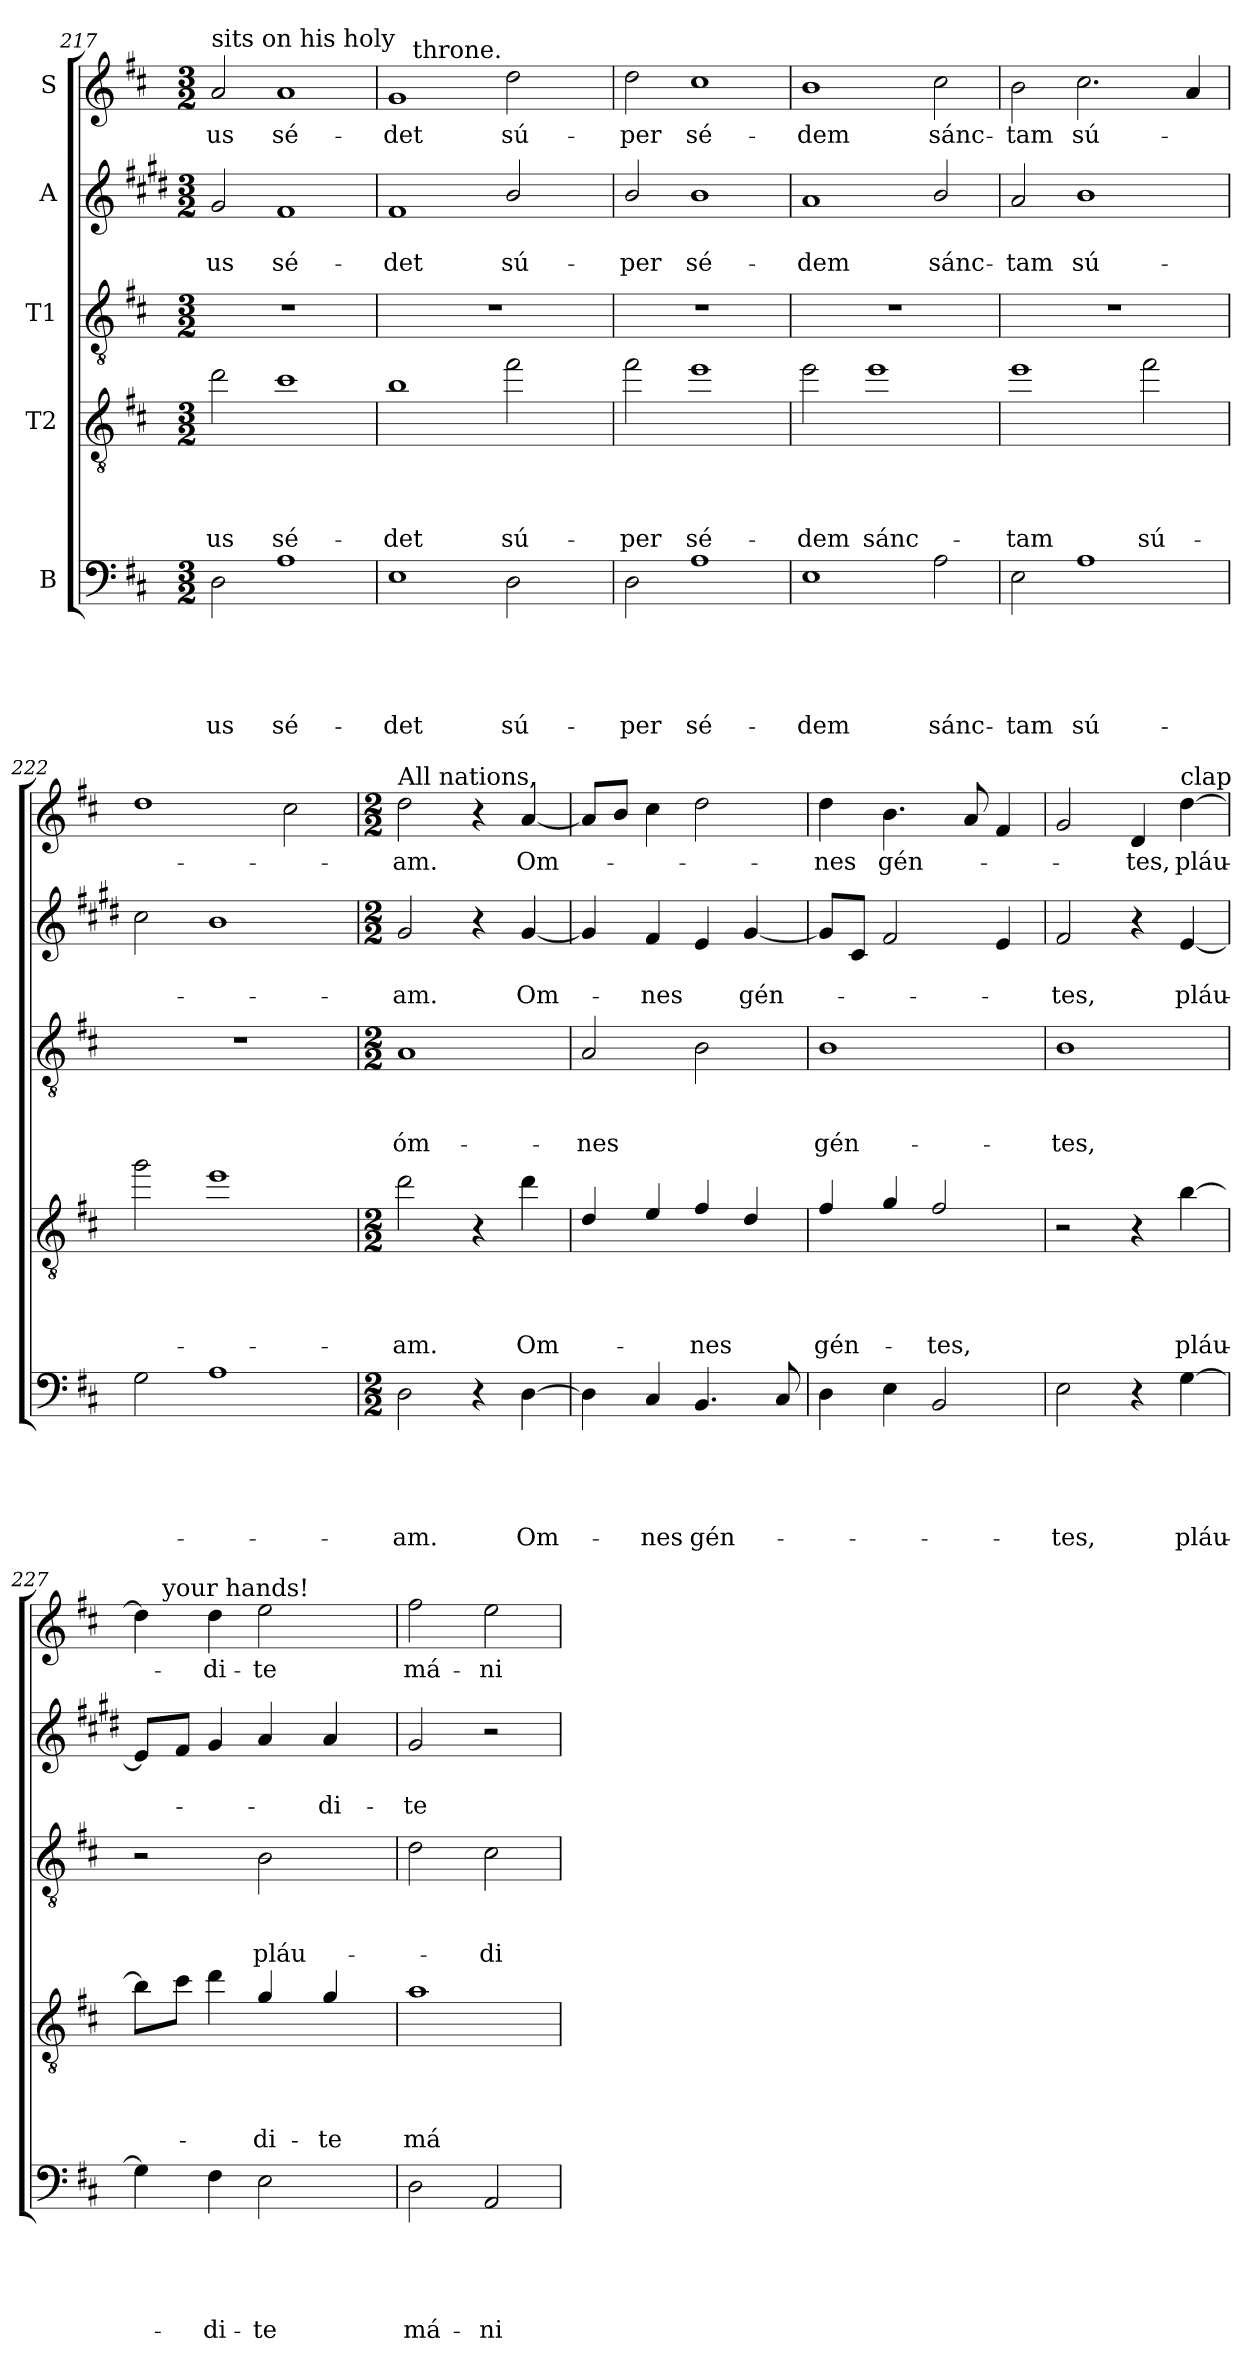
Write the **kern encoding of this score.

**kern	**text	**text	**text	**text	**text	**kern	**text	**text	**text	**text	**kern	**text	**text	**text	**kern	**text	**text	**kern	**text
*part5	*part5	*part5	*part5	*part5	*part5	*part4	*part4	*part4	*part4	*part4	*part3	*part3	*part3	*part3	*part2	*part2	*part2	*part1	*part1
*staff5	*staff5	*staff5	*staff5	*staff5	*staff5	*staff4	*staff4	*staff4	*staff4	*staff4	*staff3	*staff3	*staff3	*staff3	*staff2	*staff2	*staff2	*staff1	*staff1
*I"B	*	*	*	*	*	*I"T2	*	*	*	*	*I"T1	*	*	*	*I"A	*	*	*I"S	*
*clefF4	*	*	*	*	*	*clefGv2	*	*	*	*	*clefGv2	*	*	*	*clefG2	*	*	*clefG2	*
*	*	*	*	*	*	*ITrd8c14	*	*	*	*	*	*	*	*	*ITrd1c2	*	*	*	*
*k[f#c#]	*	*	*	*	*	*k[f#c#]	*	*	*	*	*k[f#c#]	*	*	*	*k[f#c#]	*	*	*k[f#c#]	*
*D:	*	*	*	*	*	*D:	*	*	*	*	*D:	*	*	*	*D:	*	*	*D:	*
*M3/2	*	*	*	*	*	*M3/2	*	*	*	*	*M3/2	*	*	*	*M3/2	*	*	*M3/2	*
=217	=217	=217	=217	=217	=217	=217	=217	=217	=217	=217	=217	=217	=217	=217	=217	=217	=217	=217	=217
!	!	!	!	!	!	!	!	!	!	!	!	!	!	!	!	!	!	!LO:TX:a:t=sits on his holy	!
!	!	!	!	!	!LO:LY:b	!	!	!	!	!LO:LY:b	!	!	!	!	!	!	!LO:LY:b	!	!LO:LY:b
2D\	.	.	.	.	-us	2d\	.	.	.	-us	1.r	.	.	.	2f#/	.	-us	2a/	-us
!	!	!	!	!	!LO:LY:b	!	!	!	!	!LO:LY:b	!	!	!	!	!	!	!LO:LY:b	!	!LO:LY:b
1A	.	.	.	.	sé-	1c#	.	.	.	sé-	.	.	.	.	1e	.	sé-	1a	sé-
=218	=218	=218	=218	=218	=218	=218	=218	=218	=218	=218	=218	=218	=218	=218	=218	=218	=218	=218	=218
!	!	!	!	!	!LO:LY:b	!	!	!	!	!LO:LY:b	!	!	!	!	!	!	!LO:LY:b	!	!LO:LY:b
*	*	*	*	*	*	*	*	*	*	*	*	*	*	*	*	*	*	*^	*
1E	.	.	.	.	-det	1B	.	.	.	-det	1.r	.	.	.	1e	.	-det	1g	16.ryy	-det
!	!	!	!	!	!	!	!	!	!	!	!	!	!	!	!	!	!	!	!LO:TX:a:t=throne.	!
.	.	.	.	.	.	.	.	.	.	.	.	.	.	.	.	.	.	.	1ryy	.
!	!	!	!	!	!LO:LY:b	!	!	!	!	!LO:LY:b	!	!	!	!	!	!	!LO:LY:b	!	!	!LO:LY:b
2D\	.	.	.	.	sú-	2f#\	.	.	.	sú-	.	.	.	.	2a/	.	sú-	2dd\	.	sú-
.	.	.	.	.	.	.	.	.	.	.	.	.	.	.	.	.	.	.	4ryy	.
.	.	.	.	.	.	.	.	.	.	.	.	.	.	.	.	.	.	.	8ryy	.
.	.	.	.	.	.	.	.	.	.	.	.	.	.	.	.	.	.	.	32ryy	.
=219	=219	=219	=219	=219	=219	=219	=219	=219	=219	=219	=219	=219	=219	=219	=219	=219	=219	=219	=219	=219
!	!	!	!	!	!LO:LY:b	!	!	!	!	!LO:LY:b	!	!	!	!	!	!	!LO:LY:b	!	!	!LO:LY:b
*	*	*	*	*	*	*	*	*	*	*	*	*	*	*	*	*	*	*v	*v	*
2D\	.	.	.	.	-per	2f#\	.	.	.	-per	1.r	.	.	.	2a/	.	-per	2dd\	-per
!	!	!	!	!	!LO:LY:b	!	!	!	!	!LO:LY:b	!	!	!	!	!	!	!LO:LY:b	!	!LO:LY:b
1A	.	.	.	.	sé-	1e	.	.	.	sé-	.	.	.	.	1a	.	sé-	1cc#	sé-
=220	=220	=220	=220	=220	=220	=220	=220	=220	=220	=220	=220	=220	=220	=220	=220	=220	=220	=220	=220
!	!	!	!	!	!LO:LY:b	!	!	!	!	!LO:LY:b	!	!	!	!	!	!	!LO:LY:b	!	!LO:LY:b
1E	.	.	.	.	-dem	2e\	.	.	.	-dem	1.r	.	.	.	1g	.	-dem	1b	-dem
!	!	!	!	!	!	!	!	!	!	!LO:LY:b	!	!	!	!	!	!	!	!	!
.	.	.	.	.	.	1e	.	.	.	sánc-	.	.	.	.	.	.	.	.	.
!	!	!	!	!	!LO:LY:b	!	!	!	!	!	!	!	!	!	!	!	!LO:LY:b	!	!LO:LY:b
2A\	.	.	.	.	sánc-	.	.	.	.	.	.	.	.	.	2a/	.	sánc-	2cc#\	sánc-
!!LO:LB:g=z
=221	=221	=221	=221	=221	=221	=221	=221	=221	=221	=221	=221	=221	=221	=221	=221	=221	=221	=221	=221
!	!	!	!	!	!LO:LY:b	!	!	!	!	!LO:LY:b	!	!	!	!	!	!	!LO:LY:b	!	!LO:LY:b
2E\	.	.	.	.	-tam	1e	.	.	.	-tam	1.r	.	.	.	2g/	.	-tam	2b\	-tam
!	!	!	!	!	!LO:LY:b	!	!	!	!	!	!	!	!	!	!	!	!LO:LY:b	!	!LO:LY:b
1A	.	.	.	.	sú-	.	.	.	.	.	.	.	.	.	1a	.	sú-	2.cc#\	sú-
!	!	!	!	!	!	!	!	!	!	!LO:LY:b	!	!	!	!	!	!	!	!	!
.	.	.	.	.	.	2f#\	.	.	.	sú-	.	.	.	.	.	.	.	.	.
.	.	.	.	.	.	.	.	.	.	.	.	.	.	.	.	.	.	4a/	.
=222	=222	=222	=222	=222	=222	=222	=222	=222	=222	=222	=222	=222	=222	=222	=222	=222	=222	=222	=222
2G\	.	.	.	.	.	2g\	.	.	.	.	1.r	.	.	.	2b\	.	.	1dd	.
1A	.	.	.	.	.	1e	.	.	.	.	.	.	.	.	1a	.	.	.	.
.	.	.	.	.	.	.	.	.	.	.	.	.	.	.	.	.	.	2cc#\	.
=223	=223	=223	=223	=223	=223	=223	=223	=223	=223	=223	=223	=223	=223	=223	=223	=223	=223	=223	=223
*M2/2	*	*	*	*	*	*M2/2	*	*	*	*	*M2/2	*	*	*	*M2/2	*	*	*M2/2	*
!	!	!	!	!	!	!	!	!	!	!	!	!	!	!	!	!	!	!LO:TX:a:t=All nations,	!
!	!	!	!	!	!LO:LY:b	!	!	!	!	!LO:LY:b	!	!	!	!LO:LY:b	!	!	!LO:LY:b	!	!LO:LY:b
2D\	.	.	.	.	-am.	2d\	.	.	.	-am.	1A	.	.	óm-	2f#/	.	-am.	2dd\	-am.
4r	.	.	.	.	.	4r	.	.	.	.	.	.	.	.	4r	.	.	4r	.
!	!	!	!	!	!LO:LY:b	!	!	!	!	!LO:LY:b	!	!	!	!	!	!	!LO:LY:b	!	!LO:LY:b
[4D\	.	.	.	.	Om-	4d\	.	.	.	Om-	.	.	.	.	[4f#/	.	Om-	[4a/	Om-
=224	=224	=224	=224	=224	=224	=224	=224	=224	=224	=224	=224	=224	=224	=224	=224	=224	=224	=224	=224
!	!	!	!	!	!	!	!	!	!	!	!	!	!	!LO:LY:b	!	!	!	!	!
4D\]	.	.	.	.	.	4D/	.	.	.	.	2A/	.	.	-nes	4f#/]	.	.	8a/L]	.
.	.	.	.	.	.	.	.	.	.	.	.	.	.	.	.	.	.	8b/J	.
!	!	!	!	!	!LO:LY:b	!	!	!	!	!	!	!	!	!	!	!	!LO:LY:b	!	!
4C#/	.	.	.	.	-nes	4E/	.	.	.	.	.	.	.	.	4e/	.	-nes	4cc#\	.
!	!	!	!	!	!LO:LY:b	!	!	!	!	!LO:LY:b	!	!	!	!	!	!	!	!	!
4.BB/	.	.	.	.	gén-	4F#/	.	.	.	-nes	2B\	.	.	.	4d/	.	.	2dd\	.
!	!	!	!	!	!	!	!	!	!	!	!	!	!	!	!	!	!LO:LY:b	!	!
.	.	.	.	.	.	4D/	.	.	.	.	.	.	.	.	[4f#/	.	gén-	.	.
8C#/	.	.	.	.	.	.	.	.	.	.	.	.	.	.	.	.	.	.	.
=225	=225	=225	=225	=225	=225	=225	=225	=225	=225	=225	=225	=225	=225	=225	=225	=225	=225	=225	=225
!	!	!	!	!	!	!	!	!	!	!LO:LY:b	!	!	!	!LO:LY:b	!	!	!	!	!LO:LY:b
4D\	.	.	.	.	.	4F#/	.	.	.	gén-	1B	.	.	gén-	8f#/L]	.	.	4dd\	-nes
.	.	.	.	.	.	.	.	.	.	.	.	.	.	.	8B/J	.	.	.	.
!	!	!	!	!	!	!	!	!	!	!	!	!	!	!	!	!	!	!	!LO:LY:b
4E\	.	.	.	.	.	4G/	.	.	.	.	.	.	.	.	2e/	.	.	4.b\	gén-
!	!	!	!	!	!	!	!	!	!	!LO:LY:b	!	!	!	!	!	!	!	!	!
2BB/	.	.	.	.	.	2F#/	.	.	.	-tes,	.	.	.	.	.	.	.	.	.
.	.	.	.	.	.	.	.	.	.	.	.	.	.	.	.	.	.	8a/	.
.	.	.	.	.	.	.	.	.	.	.	.	.	.	.	4d/	.	.	4f#/	.
!!LO:PB:g=z
=226	=226	=226	=226	=226	=226	=226	=226	=226	=226	=226	=226	=226	=226	=226	=226	=226	=226	=226	=226
!	!	!	!	!	!LO:LY:b	!	!	!	!	!	!	!	!	!LO:LY:b	!	!	!LO:LY:b	!	!
2E\	.	.	.	.	-tes,	2r	.	.	.	.	1B	.	.	-tes,	2e/	.	-tes,	2g/	.
!	!	!	!	!	!	!	!	!	!	!	!	!	!	!	!	!	!	!	!LO:LY:b
4r	.	.	.	.	.	4r	.	.	.	.	.	.	.	.	4r	.	.	4d/	-tes,
!	!	!	!	!	!	!	!	!	!	!	!	!	!	!	!	!	!	!LO:TX:a:t=clap	!
!	!	!	!	!	!LO:LY:b	!	!	!	!	!LO:LY:b	!	!	!	!	!	!	!LO:LY:b	!	!LO:LY:b
[4G\	.	.	.	.	pláu-	[4B\	.	.	.	pláu-	.	.	.	.	[4d/	.	pláu-	[4dd\	pláu-
=227	=227	=227	=227	=227	=227	=227	=227	=227	=227	=227	=227	=227	=227	=227	=227	=227	=227	=227	=227
*	*	*	*	*	*	*	*	*	*	*	*	*	*	*	*	*	*	*^	*
4G\]	.	.	.	.	.	8B\L]	.	.	.	.	2r	.	.	.	8d/L]	.	.	4dd\]	16.ryy	.
!	!	!	!	!	!	!	!	!	!	!	!	!	!	!	!	!	!	!	!LO:TX:a:t=your hands!	!
.	.	.	.	.	.	.	.	.	.	.	.	.	.	.	.	.	.	.	2ryy	.
.	.	.	.	.	.	8c#\J	.	.	.	.	.	.	.	.	8e/J	.	.	.	.	.
!	!	!	!	!	!LO:LY:b	!	!	!	!	!	!	!	!	!	!	!	!	!	!	!LO:LY:b
4F#\	.	.	.	.	-di-	4d\	.	.	.	.	.	.	.	.	4f#/	.	.	4dd\	.	-di-
!	!	!	!	!	!LO:LY:b	!	!	!	!	!LO:LY:b	!	!	!	!LO:LY:b	!	!	!	!	!	!LO:LY:b
2E\	.	.	.	.	-te	4G/	.	.	.	-di-	2B\	.	.	pláu-	4g/	.	.	2ee\	.	-te
.	.	.	.	.	.	.	.	.	.	.	.	.	.	.	.	.	.	.	4ryy	.
!	!	!	!	!	!	!	!	!	!	!LO:LY:b	!	!	!	!	!	!	!LO:LY:b	!	!	!
.	.	.	.	.	.	4G/	.	.	.	-te	.	.	.	.	4g/	.	-di-	.	.	.
.	.	.	.	.	.	.	.	.	.	.	.	.	.	.	.	.	.	.	8ryy	.
.	.	.	.	.	.	.	.	.	.	.	.	.	.	.	.	.	.	.	32ryy	.
=228	=228	=228	=228	=228	=228	=228	=228	=228	=228	=228	=228	=228	=228	=228	=228	=228	=228	=228	=228	=228
!	!	!	!	!	!LO:LY:b	!	!	!	!	!LO:LY:b	!	!	!	!	!	!	!LO:LY:b	!	!	!LO:LY:b
*	*	*	*	*	*	*	*	*	*	*	*	*	*	*	*	*	*	*v	*v	*
2D\	.	.	.	.	má-	1A	.	.	.	má-	2d\	.	.	.	2f#/	.	-te	2ff#\	má-
!	!	!	!	!	!LO:LY:b	!	!	!	!	!	!	!	!	!LO:LY:b	!	!	!	!	!LO:LY:b
2AA/	.	.	.	.	-ni-	.	.	.	.	.	2c#\	.	.	-di-	2r	.	.	2ee\	-ni-
=	=	=	=	=	=	=	=	=	=	=	=	=	=	=	=	=	=	=	=
*-	*-	*-	*-	*-	*-	*-	*-	*-	*-	*-	*-	*-	*-	*-	*-	*-	*-	*-	*-
